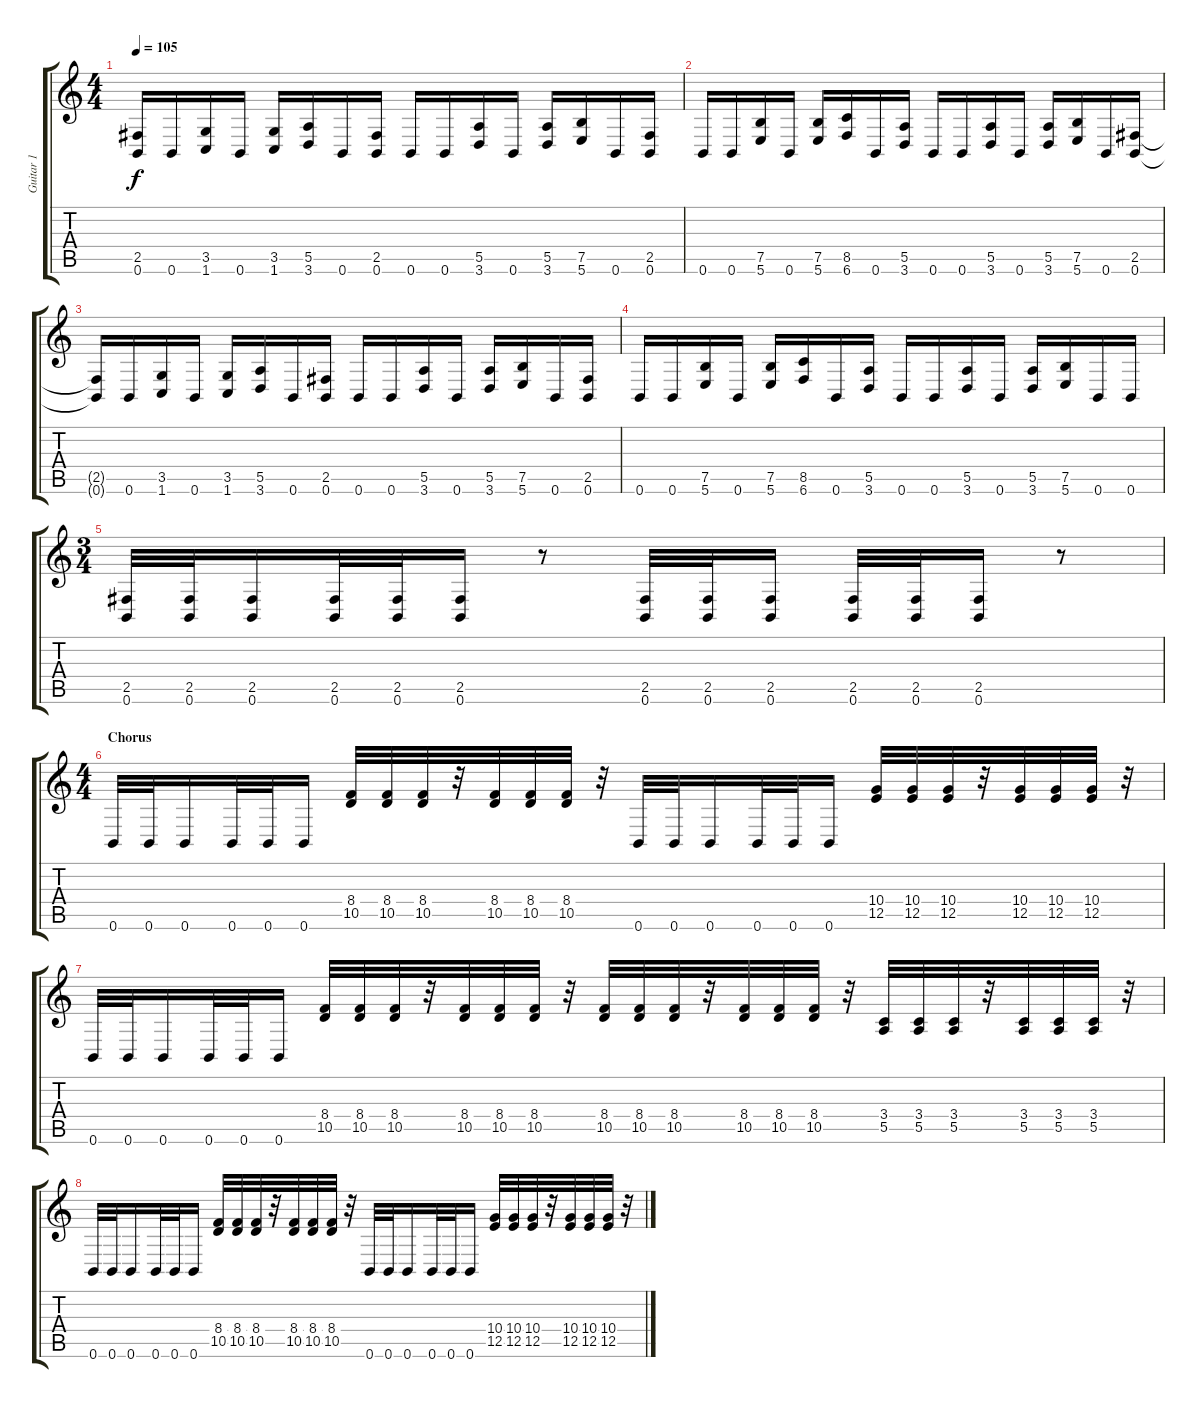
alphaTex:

\track ("Guitar 1" "Guitar 1") {instrument distortionguitar}
\staff {score tabs}
\tuning (B3 Gb3 D3 A2 E2 B1) {hide}
\ts (4 4)
\section ("" "")
\tempo 105
\clef g2
\ks c
(2.5 0.6).16{dy f} 0.6.16 (3.5 1.6).16 0.6.16 (3.5 1.6).16 (5.5 3.6).16 0.6.16 (2.5 0.6).16 0.6.16 0.6.16 (5.5 3.6).16 0.6.16 (5.5 3.6).16 (7.5 5.6).16 0.6.16 (2.5 0.6).16 |
0.6.16 0.6.16 (7.5 5.6).16 0.6.16 (7.5 5.6).16 (8.5 6.6).16 0.6.16 (5.5 3.6).16 0.6.16 0.6.16 (5.5 3.6).16 0.6.16 (5.5 3.6).16 (7.5 5.6).16 0.6.16 (2.5 0.6).16 |
(2.5{t} 0.6{t}).16 0.6.16 (3.5 1.6).16 0.6.16 (3.5 1.6).16 (5.5 3.6).16 0.6.16 (2.5 0.6).16 0.6.16 0.6.16 (5.5 3.6).16 0.6.16 (5.5 3.6).16 (7.5 5.6).16 0.6.16 (2.5 0.6).16 |
0.6.16 0.6.16 (7.5 5.6).16 0.6.16 (7.5 5.6).16 (8.5 6.6).16 0.6.16 (5.5 3.6).16 0.6.16 0.6.16 (5.5 3.6).16 0.6.16 (5.5 3.6).16 (7.5 5.6).16 0.6.16 0.6.16 |
\ts (3 4)
(2.5 0.6).32 (2.5 0.6).32 (2.5 0.6).16 (2.5 0.6).32 (2.5 0.6).32 (2.5 0.6).16 r.8 (2.5 0.6).32 (2.5 0.6).32 (2.5 0.6).16 (2.5 0.6).32 (2.5 0.6).32 (2.5 0.6).16 r.8 |
\ts (4 4)
\section ("" "Chorus")
0.6.32 0.6.32 0.6.16 0.6.32 0.6.32 0.6.16 (8.4 10.5).32 (8.4 10.5).32 (8.4 10.5).32 r.32 (8.4 10.5).32 (8.4 10.5).32 (8.4 10.5).32 r.32 0.6.32 0.6.32 0.6.16 0.6.32 0.6.32 0.6.16 (10.4 12.5).32 (10.4 12.5).32 (10.4 12.5).32 r.32 (10.4 12.5).32 (10.4 12.5).32 (10.4 12.5).32 r.32 |
0.6.32 0.6.32 0.6.16 0.6.32 0.6.32 0.6.16 (8.4 10.5).32 (8.4 10.5).32 (8.4 10.5).32 r.32 (8.4 10.5).32 (8.4 10.5).32 (8.4 10.5).32 r.32 (8.4 10.5).32 (8.4 10.5).32 (8.4 10.5).32 r.32 (8.4 10.5).32 (8.4 10.5).32 (8.4 10.5).32 r.32 (3.4 5.5).32 (3.4 5.5).32 (3.4 5.5).32 r.32 (3.4 5.5).32 (3.4 5.5).32 (3.4 5.5).32 r.32 |
0.6.32 0.6.32 0.6.16 0.6.32 0.6.32 0.6.16 (8.4 10.5).32 (8.4 10.5).32 (8.4 10.5).32 r.32 (8.4 10.5).32 (8.4 10.5).32 (8.4 10.5).32 r.32 0.6.32 0.6.32 0.6.16 0.6.32 0.6.32 0.6.16 (10.4 12.5).32 (10.4 12.5).32 (10.4 12.5).32 r.32 (10.4 12.5).32 (10.4 12.5).32 (10.4 12.5).32 r.32
